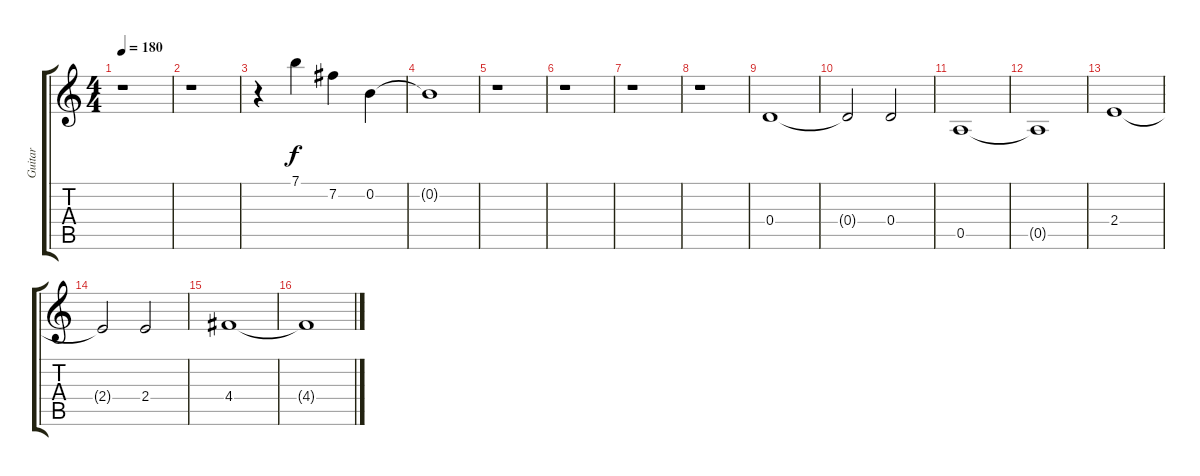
\track ("Guitar" "Guitar") {instrument distortionguitar}
\staff {score tabs}
\tuning (E4 B3 G3 D3 A2 E2) {hide}
\ts (4 4)
\tempo 180
\clef g2
\ks c
r.1{dy f} |
r.1 |
r.4 7.1.4 7.2.4 0.2.4 |
0.2{t}.1 |
r.1 |
r.1 |
r.1 |
r.1 |
0.4.1 |
0.4{t}.2 0.4.2 |
0.5.1 |
0.5{t}.1 |
2.4.1 |
2.4{t}.2 2.4.2 |
4.4.1 |
4.4{t}.1
